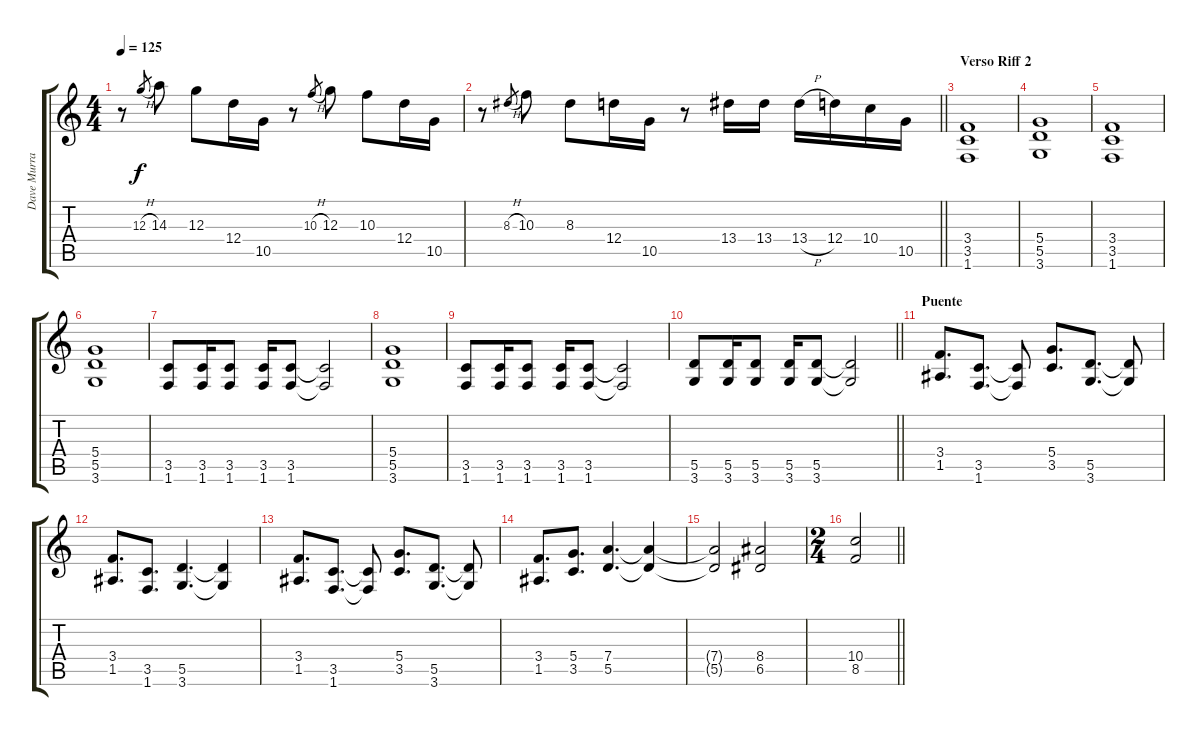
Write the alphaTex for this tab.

\track ("Dave Murray" "Dave Murra") {instrument overdrivenguitar}
\staff {score tabs}
\tuning (E4 B3 G3 D3 A2 E2) {hide}
\ts (4 4)
\tempo 125
\clef g2
\ks c
r.8{dy f} 12.3{h}.8{gr} 14.3.8 12.3.8 12.4.16 10.5.16 r.8 10.3{h}.8{gr} 12.3.8 10.3.8 12.4.16 10.5.16 |
\barLineRight lightlight
r.8 8.3{h}.8{gr} 10.3.8 8.3.8 12.4.16 10.5.16 r.8 13.4.16 13.4.16 13.4{h}.16 12.4.16 10.4.16 10.5.16 |
\section ("" "Verso Riff 2")
(3.4 3.5 1.6).1 |
(5.4 5.5 3.6).1 |
(3.4 3.5 1.6).1 |
(5.4 5.5 3.6).1 |
(3.5 1.6).8 (3.5 1.6).16 (3.5 1.6).8 (3.5 1.6).16 (3.5 1.6).8 (3.5{t} 1.6{t}).2 |
(5.4 5.5 3.6).1 |
(3.5 1.6).8 (3.5 1.6).16 (3.5 1.6).8 (3.5 1.6).16 (3.5 1.6).8 (3.5{t} 1.6{t}).2 |
\barLineRight lightlight
(5.5 3.6).8 (5.5 3.6).16 (5.5 3.6).8 (5.5 3.6).16 (5.5 3.6).8 (5.5{t} 3.6{t}).2 |
\section ("" "Puente")
(3.4 1.5).8{d} (3.5 1.6).8{d} (3.5{t} 1.6{t}).8 (5.4 3.5).8{d} (5.5 3.6).8{d} (5.5{t} 3.6{t}).8 |
(3.4 1.5).8{d} (3.5 1.6).8{d} (5.5 3.6).4{d} (5.5{t} 3.6{t}).4 |
(3.4 1.5).8{d} (3.5 1.6).8{d} (3.5{t} 1.6{t}).8 (5.4 3.5).8{d} (5.5 3.6).8{d} (5.5{t} 3.6{t}).8 |
(3.4 1.5).8{d} (5.4 3.5).8{d} (7.4 5.5).4{d} (7.4{t} 5.5{t}).4 |
(7.4{t} 5.5{t}).2 (8.4 6.5).2 |
\ts (2 4)
\barLineRight lightlight
(10.4 8.5).2
